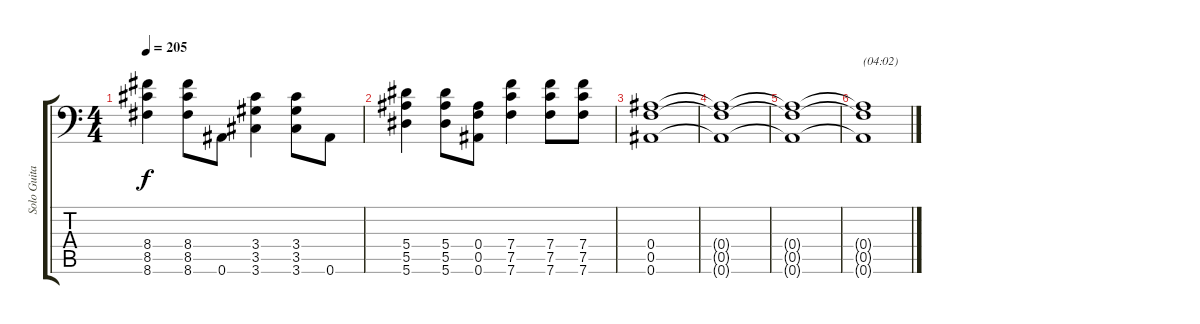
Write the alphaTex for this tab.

\track ("Solo Guitar" "Solo Guita") {instrument distortionguitar}
\staff {score tabs}
\tuning (C4 G3 Eb3 Bb2 F2 Bb1) {hide}
\ts (4 4)
\tempo 205
\clef f4
\ks c
(8.4 8.5 8.6).4{dy f} (8.4 8.5 8.6).8 0.6.8 (3.4 3.5 3.6).4 (3.4 3.5 3.6).8 0.6.8 |
(5.4 5.5 5.6).4 (5.4 5.5 5.6).8 (0.4 0.5 0.6).8 (7.4 7.5 7.6).4 (7.4 7.5 7.6).8 (7.4 7.5 7.6).8 |
(0.4 0.5 0.6).1 |
(0.4{t} 0.5{t} 0.6{t}).1 |
(0.4{t} 0.5{t} 0.6{t}).1 |
(0.4{t} 0.5{t} 0.6{t}).1{txt "(04:02)"}
